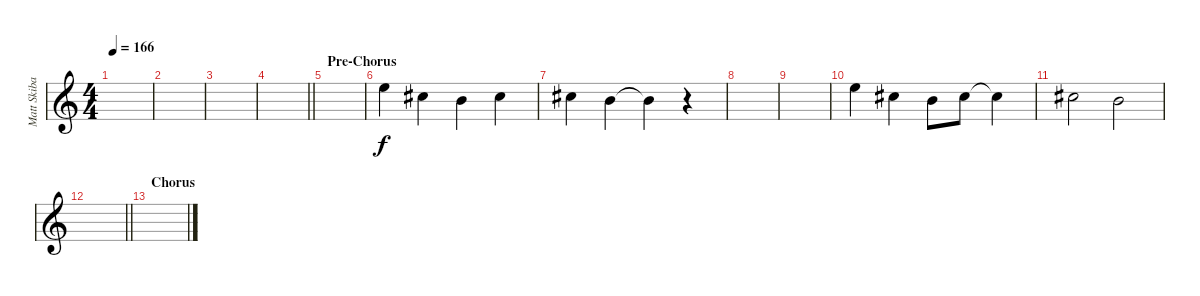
\track ("Matt Skiba - Vocals" "Matt Skiba") {instrument distortionguitar}
\staff {score}
\tuning (E4 B3 G3 D3 A2 E2) {hide}
\ts (4 4)
\tempo 166
\clef g2
\ks c
|
|
|
\barLineRight lightlight
|
\section ("" "Pre-Chorus")
|
9.3.4 6.3.4 4.3.4 6.3.4 |
6.3.4 4.3.4 4.3{t}.4 r.4 |
|
|
9.3.4 6.3.4 4.3.8 6.3.8 6.3{t}.4 |
6.3.2 4.3.2 |
\barLineRight lightlight
|
\section ("" "Chorus")
